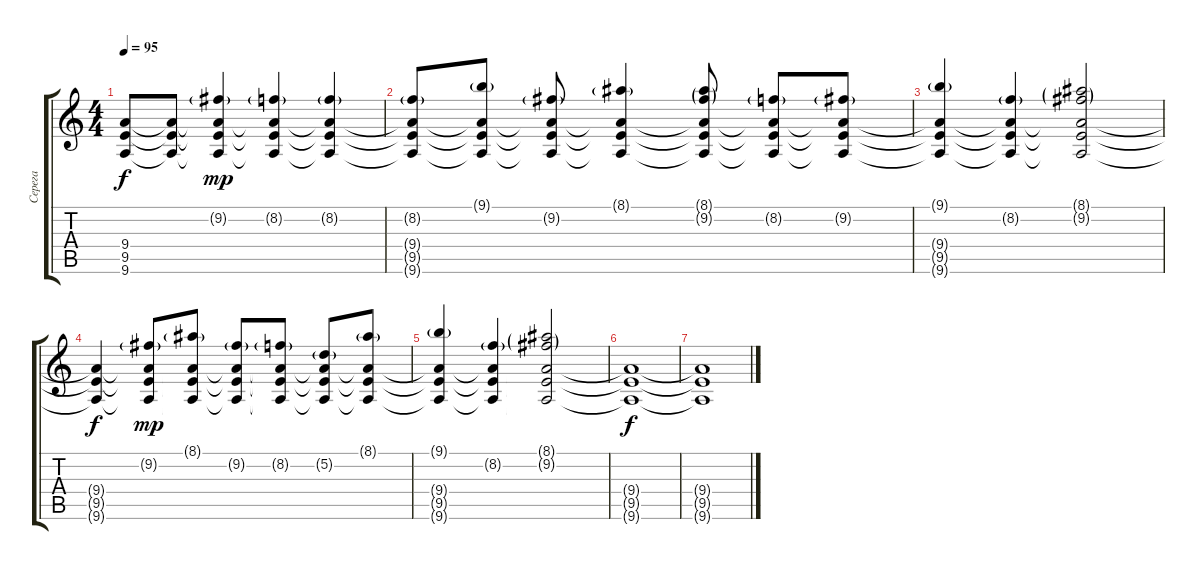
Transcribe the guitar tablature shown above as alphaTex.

\track ("Серега" "Серега") {instrument distortionguitar}
\staff {score tabs}
\tuning (D4 A3 F3 C3 G2 C2) {hide}
\ts (4 4)
\tempo 95
\clef g2
\ks c
(9.4{t} 9.5{t} 9.6{t}).8{dy f} (9.4{t} 9.5{t} 9.6{t}).8{instrument musicbox} (9.2{g} 9.4{t} 9.5{t} 9.6{t}).4{dy mp} (8.2{g} 9.4{t} 9.5{t} 9.6{t}).4 (8.2{g} 9.4{t} 9.5{t} 9.6{t}).4 |
(8.2{g} 9.4{t} 9.5{t} 9.6{t}).8{volume 12} (9.1{g} 9.4{t} 9.5{t} 9.6{t}).8 (9.2{g} 9.4{t} 9.5{t} 9.6{t}).8 (8.1{g} 9.4{t} 9.5{t} 9.6{t}).4 (8.1{g} 9.2{g} 9.4{t} 9.5{t} 9.6{t}).8 (8.2{g} 9.4{t} 9.5{t} 9.6{t}).8 (9.2{g} 9.4{t} 9.5{t} 9.6{t}).8 |
(9.1{g} 9.4{t} 9.5{t} 9.6{t}).4{volume 0} (8.2{g} 9.4{t} 9.5{t} 9.6{t}).4 (8.1{g} 9.2{g} 9.4{t} 9.5{t} 9.6{t}).2 |
(9.4{t} 9.5{t} 9.6{t}).4{dy f} (9.2{g} 9.4{t} 9.5{t} 9.6{t}).8{dy mp} (8.1{g} 9.4{t} 9.5{t} 9.6{t}).8 (9.2{g} 9.4{t} 9.5{t} 9.6{t}).8 (8.2{g} 9.4{t} 9.5{t} 9.6{t}).8 (5.2{g} 9.4{t} 9.5{t} 9.6{t}).8 (8.1{g} 9.4{t} 9.5{t} 9.6{t}).8 |
(9.1{g} 9.4{t} 9.5{t} 9.6{t}).4 (8.2{g} 9.4{t} 9.5{t} 9.6{t}).4 (8.1{g} 9.2{g} 9.4{t} 9.5{t} 9.6{t}).2 |
(9.4{t} 9.5{t} 9.6{t}).1{dy f} |
(9.4{t} 9.5{t} 9.6{t}).1
